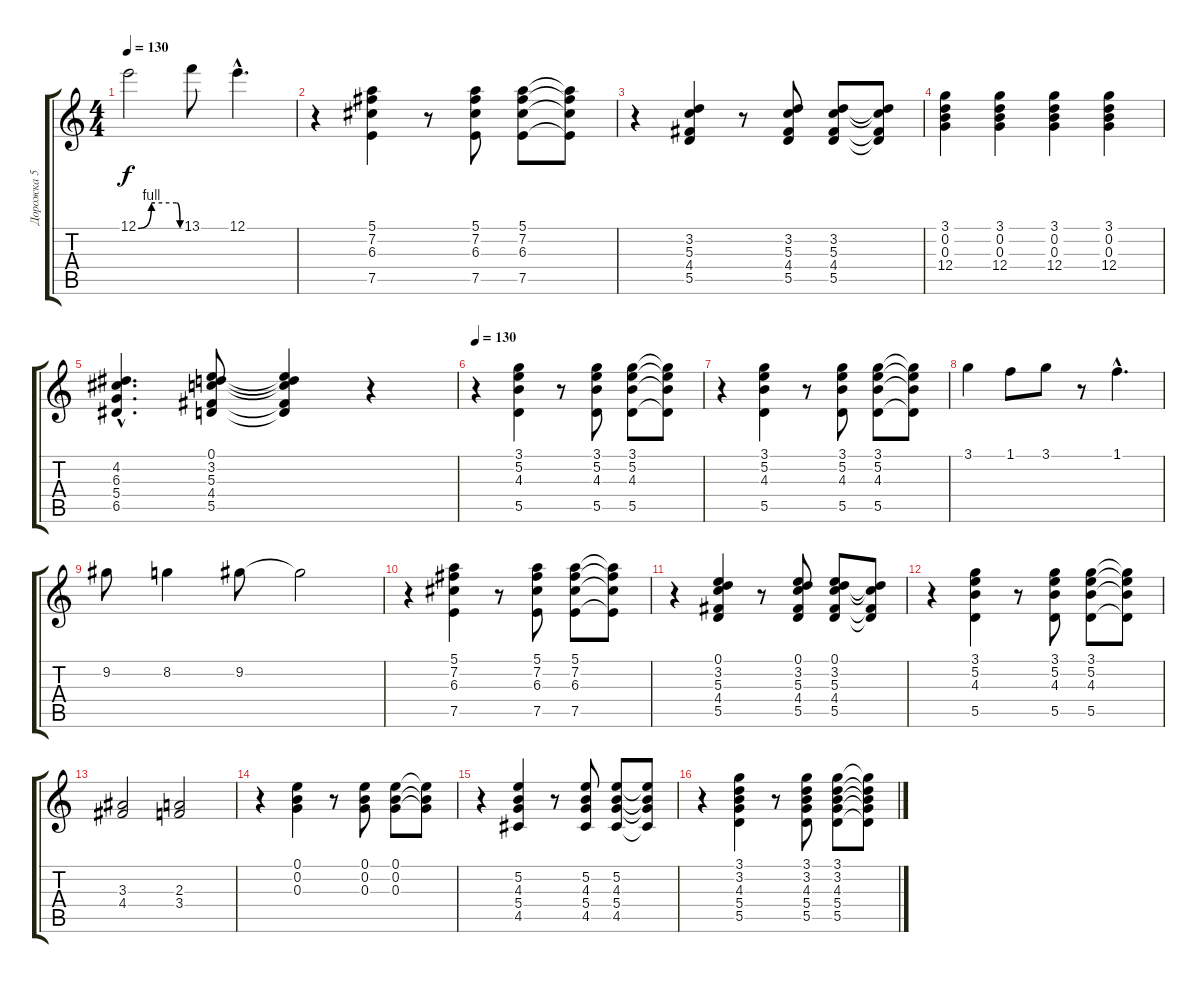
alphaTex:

\track ("Дорожка 5" "Дорожка 5") {instrument electricguitarmuted}
\staff {score tabs}
\tuning (E4 B3 G3 D3 A2 E2) {hide}
\ts (4 4)
\tempo 130
\clef g2
\ks c
12.1{be (custom 0 0 19 4 24 4 55 4 60 0)}.2{dy f} 13.1.8 12.1{hac}.4{d} |
r.4{volume 6 instrument electricguitarmuted} (5.1 7.2 6.3 7.5).4 r.8 (5.1 7.2 6.3 7.5).8 (5.1 7.2 6.3 7.5).8 (5.1{t} 7.2{t} 6.3{t} 7.5{t}).8 |
r.4 (3.2 5.3 4.4 5.5).4 r.8 (3.2 5.3 4.4 5.5).8 (3.2 5.3 4.4 5.5).8 (3.2{t} 5.3{t} 4.4{t} 5.5{t}).8 |
(3.1 0.2 0.3 12.4).4 (3.1 0.2 0.3 12.4).4 (3.1 0.2 0.3 12.4).4 (3.1 0.2 0.3 12.4).4 |
(4.2{hac} 6.3{hac} 5.4{hac} 6.5{hac}).4{d} (0.1 3.2 5.3 4.4 5.5).8 (0.1{t} 3.2{t} 5.3{t} 4.4{t} 5.5{t}).4 r.4 |
\tempo 130
r.4 (3.1 5.2 4.3 5.5).4 r.8 (3.1 5.2 4.3 5.5).8 (3.1 5.2 4.3 5.5).8 (3.1{t} 5.2{t} 4.3{t} 5.5{t}).8 |
r.4 (3.1 5.2 4.3 5.5).4 r.8 (3.1 5.2 4.3 5.5).8 (3.1 5.2 4.3 5.5).8 (3.1{t} 5.2{t} 4.3{t} 5.5{t}).8 |
3.1.4{volume 8 instrument electricguitarjazz} 1.1.8 3.1.8 r.8 1.1{hac}.4{d} |
9.2.8 8.2.4 9.2.8 9.2{t}.2 |
r.4{volume 6 instrument electricguitarmuted} (5.1 7.2 6.3 7.5).4 r.8 (5.1 7.2 6.3 7.5).8 (5.1 7.2 6.3 7.5).8 (5.1{t} 7.2{t} 6.3{t} 7.5{t}).8 |
r.4 (0.1 3.2 5.3 4.4 5.5).4 r.8 (0.1 3.2 5.3 4.4 5.5).8 (0.1 3.2 5.3 4.4 5.5).8 (3.2{t} 5.3{t} 4.4{t} 5.5{t}).8 |
r.4 (3.1 5.2 4.3 5.5).4 r.8 (3.1 5.2 4.3 5.5).8 (3.1 5.2 4.3 5.5).8 (3.1{t} 5.2{t} 4.3{t} 5.5{t}).8 |
(3.3 4.4).2 (2.3 3.4).2 |
r.4 (0.1 0.2 0.3).4 r.8 (0.1 0.2 0.3).8 (0.1 0.2 0.3).8 (0.1{t} 0.2{t} 0.3{t}).8 |
r.4 (5.2 4.3 5.4 4.5).4 r.8 (5.2 4.3 5.4 4.5).8 (5.2 4.3 5.4 4.5).8 (5.2{t} 4.3{t} 5.4{t} 4.5{t}).8 |
r.4 (3.1 3.2 4.3 5.4 5.5).4 r.8 (3.1 3.2 4.3 5.4 5.5).8 (3.1 3.2 4.3 5.4 5.5).8 (3.1{t} 3.2{t} 4.3{t} 5.4{t} 5.5{t}).8
